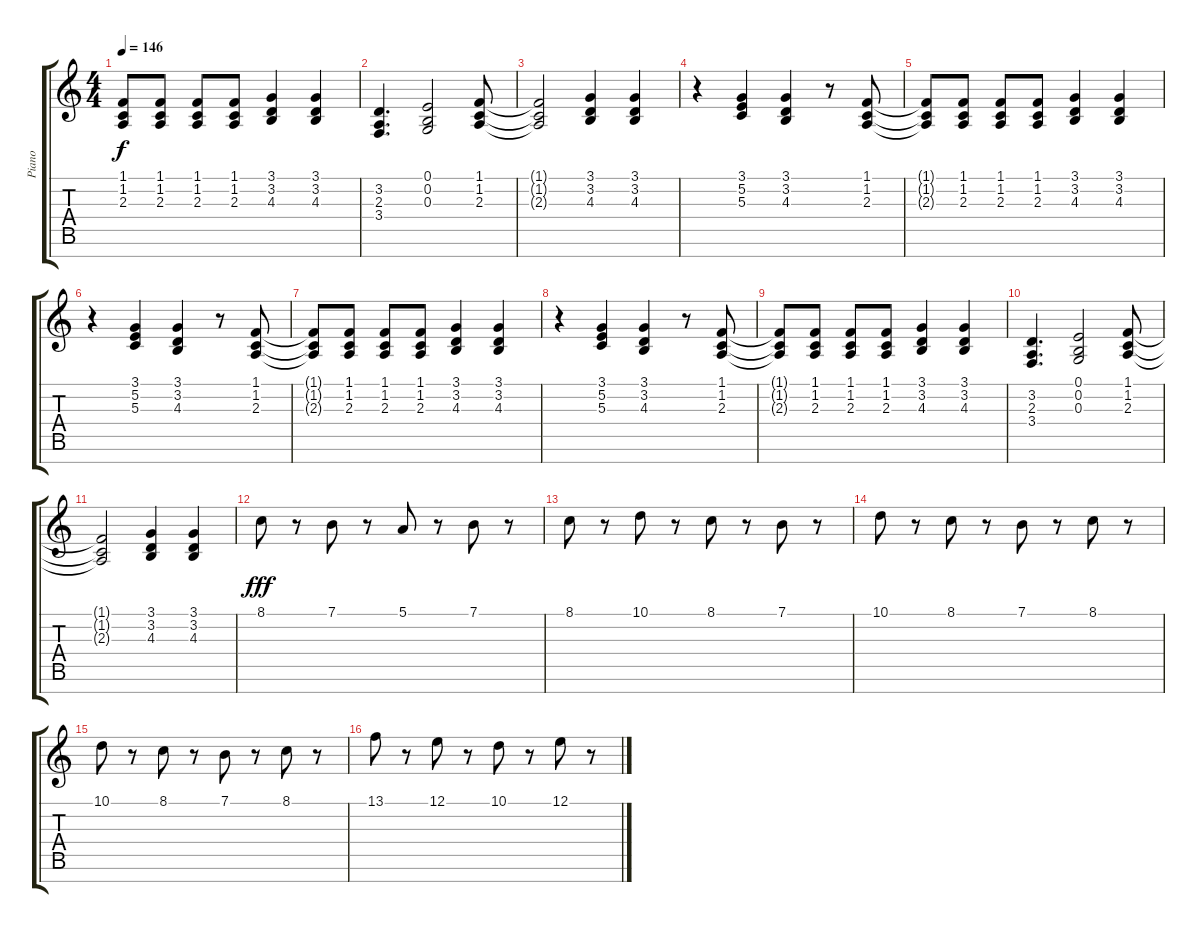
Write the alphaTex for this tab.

\track ("Piano" "Piano") {instrument brightacousticpiano}
\staff {score tabs}
\tuning (E4 B3 G3 D3 A2 E2 B1) {hide}
\ts (4 4)
\tempo 146
\clef g2
\ks c
(1.1{t} 1.2{t} 2.3{t}).8{dy f} (1.1 1.2 2.3).8 (1.1 1.2 2.3).8 (1.1 1.2 2.3).8 (3.1 3.2 4.3).4 (3.1 3.2 4.3).4 |
(3.2 2.3 3.4).4{d} (0.1 0.2 0.3).2 (1.1 1.2 2.3).8 |
(1.1{t} 1.2{t} 2.3{t}).2 (3.1 3.2 4.3).4 (3.1 3.2 4.3).4 |
r.4 (3.1 5.2 5.3).4 (3.1 3.2 4.3).4 r.8 (1.1 1.2 2.3).8 |
(1.1{t} 1.2{t} 2.3{t}).8 (1.1 1.2 2.3).8 (1.1 1.2 2.3).8 (1.1 1.2 2.3).8 (3.1 3.2 4.3).4 (3.1 3.2 4.3).4 |
r.4 (3.1 5.2 5.3).4 (3.1 3.2 4.3).4 r.8 (1.1 1.2 2.3).8 |
(1.1{t} 1.2{t} 2.3{t}).8 (1.1 1.2 2.3).8 (1.1 1.2 2.3).8 (1.1 1.2 2.3).8 (3.1 3.2 4.3).4 (3.1 3.2 4.3).4 |
r.4 (3.1 5.2 5.3).4 (3.1 3.2 4.3).4 r.8 (1.1 1.2 2.3).8 |
(1.1{t} 1.2{t} 2.3{t}).8 (1.1 1.2 2.3).8 (1.1 1.2 2.3).8 (1.1 1.2 2.3).8 (3.1 3.2 4.3).4 (3.1 3.2 4.3).4 |
(3.2 2.3 3.4).4{d} (0.1 0.2 0.3).2 (1.1 1.2 2.3).8 |
(1.1{t} 1.2{t} 2.3{t}).2 (3.1 3.2 4.3).4 (3.1 3.2 4.3).4 |
8.1.8{dy fff volume 12} r.8 7.1.8 r.8 5.1.8 r.8 7.1.8 r.8 |
8.1.8 r.8 10.1.8 r.8 8.1.8 r.8 7.1.8 r.8 |
10.1.8 r.8 8.1.8 r.8 7.1.8 r.8 8.1.8 r.8 |
10.1.8 r.8 8.1.8 r.8 7.1.8 r.8 8.1.8 r.8 |
13.1.8 r.8 12.1.8 r.8 10.1.8 r.8 12.1.8 r.8
